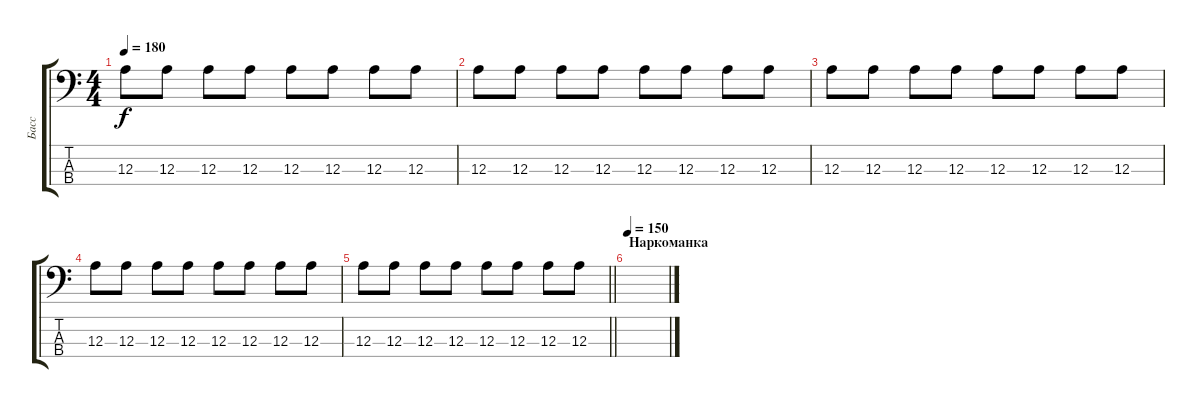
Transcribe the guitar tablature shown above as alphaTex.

\track ("Басс" "Басс") {instrument electricbassfinger}
\staff {score tabs}
\tuning (G2 D2 A1 E1) {hide}
\ts (4 4)
\tempo 180
\clef f4
\ks c
12.3.8{dy f} 12.3.8 12.3.8 12.3.8 12.3.8 12.3.8 12.3.8 12.3.8 |
12.3.8 12.3.8 12.3.8 12.3.8 12.3.8 12.3.8 12.3.8 12.3.8 |
12.3.8 12.3.8 12.3.8 12.3.8 12.3.8 12.3.8 12.3.8 12.3.8 |
12.3.8 12.3.8 12.3.8 12.3.8 12.3.8 12.3.8 12.3.8 12.3.8 |
\barLineRight lightlight
12.3.8 12.3.8 12.3.8 12.3.8 12.3.8 12.3.8 12.3.8 12.3.8 |
\section ("" "Наркоманка")
\tempo 150
